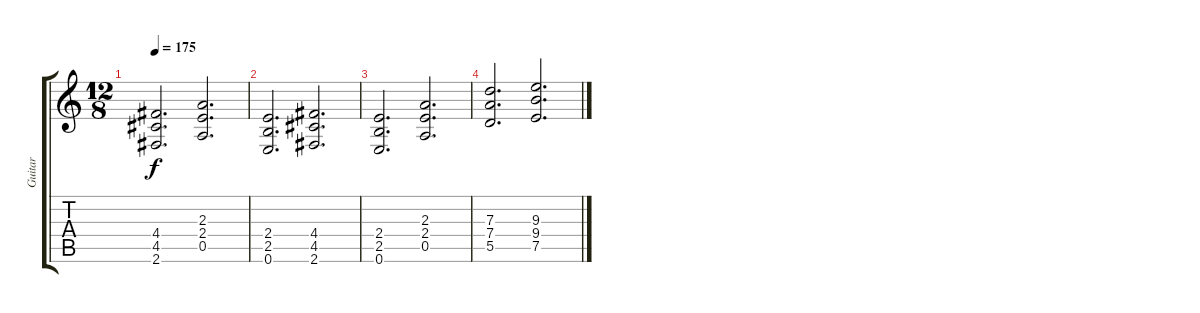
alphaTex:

\track ("Guitar" "Guitar") {instrument overdrivenguitar}
\staff {score tabs}
\tuning (E4 B3 G3 D3 A2 E2) {hide}
\ts (12 8)
\tempo 175
\clef g2
\ks c
(4.4 4.5 2.6).2{d dy f} (2.3 2.4 0.5).2{d} |
(2.4 2.5 0.6).2{d} (4.4 4.5 2.6).2{d} |
(2.4 2.5 0.6).2{d} (2.3 2.4 0.5).2{d} |
(7.3 7.4 5.5).2{d} (9.3 9.4 7.5).2{d}
